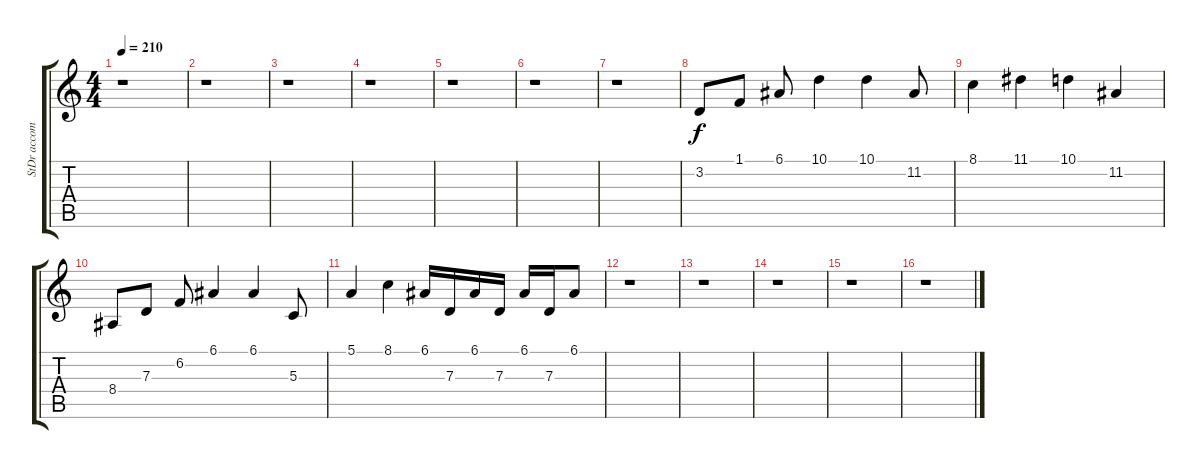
\track ("StDr accomp         " "StDr accom") {instrument steeldrums}
\staff {score tabs}
\tuning (E4 B3 G3 D3 A2 E2) {hide}
\ts (4 4)
\tempo 210
\clef g2
\ks c
r.1{dy f} |
r.1 |
r.1 |
r.1 |
r.1 |
r.1 |
r.1 |
3.2.8 1.1.8 6.1.8 10.1.4 10.1.4 11.2.8 |
8.1.4 11.1.4 10.1.4 11.2.4 |
8.4.8 7.3.8 6.2.8 6.1.4 6.1.4 5.3.8 |
5.1.4 8.1.4 6.1.16 7.3.16 6.1.16 7.3.16 6.1.16 7.3.16 6.1.8 |
r.1 |
r.1 |
r.1 |
r.1 |
r.1
